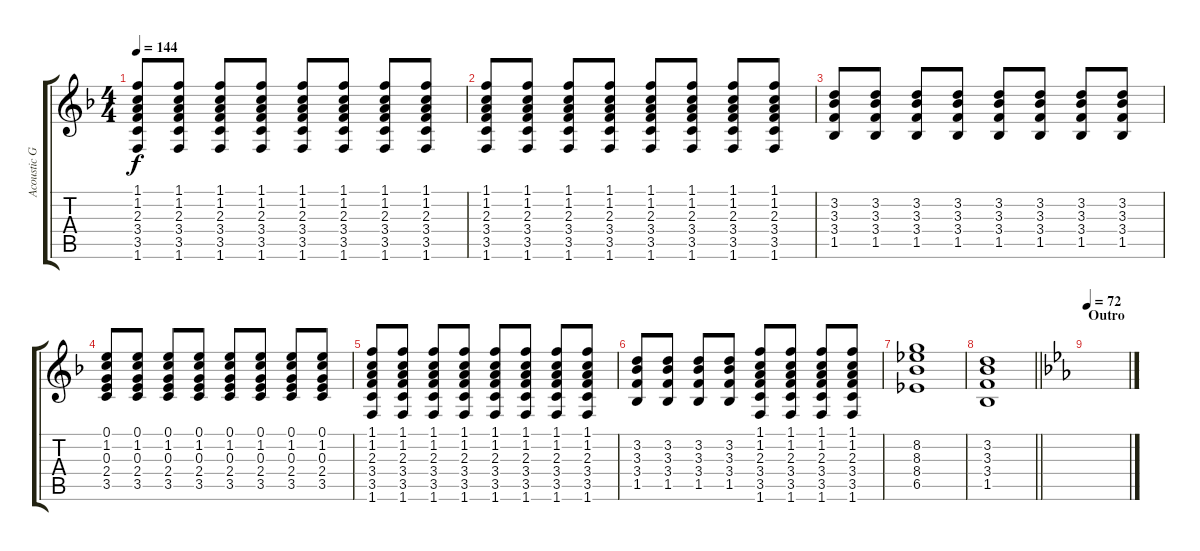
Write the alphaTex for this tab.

\track ("Acoustic Guitar" "Acoustic G") {instrument acousticguitarnylon}
\staff {score tabs}
\tuning (E4 B3 G3 D3 A2 E2) {hide}
\ts (4 4)
\tempo 144
\clef g2
\ks f
(1.1 1.2 2.3 3.4 3.5 1.6).8{dy f} (1.1 1.2 2.3 3.4 3.5 1.6).8 (1.1 1.2 2.3 3.4 3.5 1.6).8 (1.1 1.2 2.3 3.4 3.5 1.6).8 (1.1 1.2 2.3 3.4 3.5 1.6).8 (1.1 1.2 2.3 3.4 3.5 1.6).8 (1.1 1.2 2.3 3.4 3.5 1.6).8 (1.1 1.2 2.3 3.4 3.5 1.6).8 |
(1.1 1.2 2.3 3.4 3.5 1.6).8 (1.1 1.2 2.3 3.4 3.5 1.6).8 (1.1 1.2 2.3 3.4 3.5 1.6).8 (1.1 1.2 2.3 3.4 3.5 1.6).8 (1.1 1.2 2.3 3.4 3.5 1.6).8 (1.1 1.2 2.3 3.4 3.5 1.6).8 (1.1 1.2 2.3 3.4 3.5 1.6).8 (1.1 1.2 2.3 3.4 3.5 1.6).8 |
(3.2 3.3 3.4 1.5).8 (3.2 3.3 3.4 1.5).8 (3.2 3.3 3.4 1.5).8 (3.2 3.3 3.4 1.5).8 (3.2 3.3 3.4 1.5).8 (3.2 3.3 3.4 1.5).8 (3.2 3.3 3.4 1.5).8 (3.2 3.3 3.4 1.5).8 |
(0.1 1.2 0.3 2.4 3.5).8 (0.1 1.2 0.3 2.4 3.5).8 (0.1 1.2 0.3 2.4 3.5).8 (0.1 1.2 0.3 2.4 3.5).8 (0.1 1.2 0.3 2.4 3.5).8 (0.1 1.2 0.3 2.4 3.5).8 (0.1 1.2 0.3 2.4 3.5).8 (0.1 1.2 0.3 2.4 3.5).8 |
(1.1 1.2 2.3 3.4 3.5 1.6).8 (1.1 1.2 2.3 3.4 3.5 1.6).8 (1.1 1.2 2.3 3.4 3.5 1.6).8 (1.1 1.2 2.3 3.4 3.5 1.6).8 (1.1 1.2 2.3 3.4 3.5 1.6).8 (1.1 1.2 2.3 3.4 3.5 1.6).8 (1.1 1.2 2.3 3.4 3.5 1.6).8 (1.1 1.2 2.3 3.4 3.5 1.6).8 |
(3.2 3.3 3.4 1.5).8 (3.2 3.3 3.4 1.5).8 (3.2 3.3 3.4 1.5).8 (3.2 3.3 3.4 1.5).8 (1.1 1.2 2.3 3.4 3.5 1.6).8 (1.1 1.2 2.3 3.4 3.5 1.6).8 (1.1 1.2 2.3 3.4 3.5 1.6).8 (1.1 1.2 2.3 3.4 3.5 1.6).8 |
(8.2 8.3 8.4 6.5).1 |
\barLineRight lightlight
(3.2 3.3 3.4 1.5).1 |
\section ("" "Outro")
\tempo 72
\ks eb
